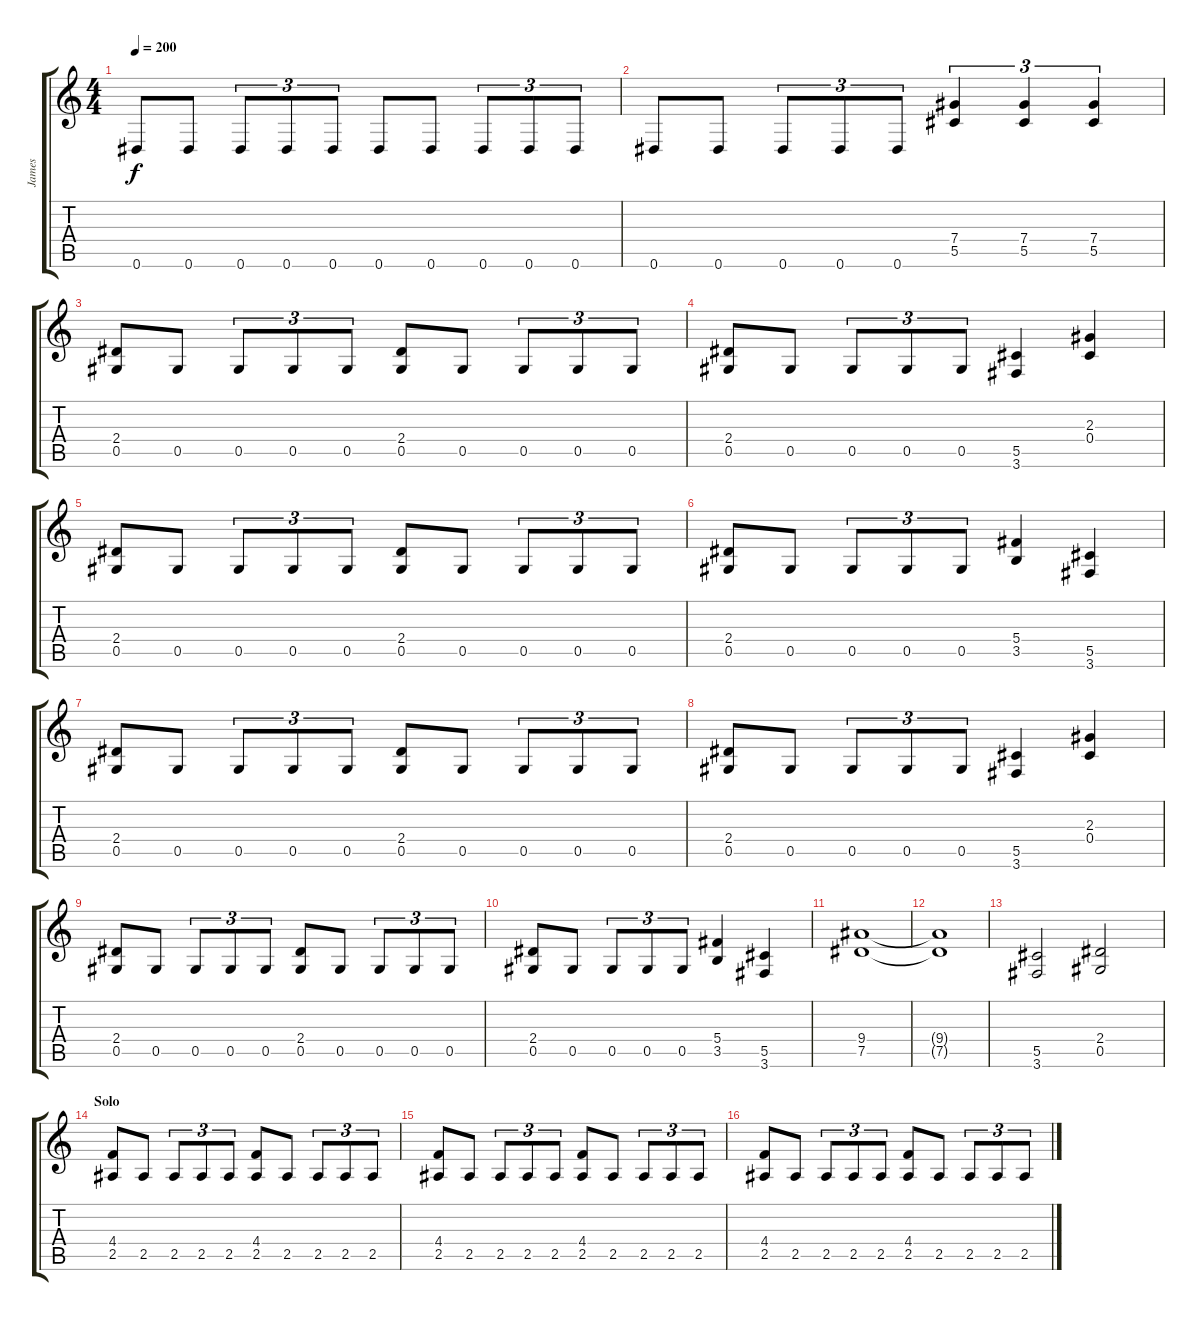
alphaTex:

\track ("James" "James") {instrument distortionguitar}
\staff {score tabs}
\tuning (Eb4 Bb3 Gb3 Db3 Ab2 Eb2) {hide}
\ts (4 4)
\tempo 200
\clef g2
\ks c
0.6.8{dy f} 0.6.8 0.6.8{tu (3 2)} 0.6.8{tu (3 2)} 0.6.8{tu (3 2)} 0.6.8 0.6.8 0.6.8{tu (3 2)} 0.6.8{tu (3 2)} 0.6.8{tu (3 2)} |
0.6.8 0.6.8 0.6.8{tu (3 2)} 0.6.8{tu (3 2)} 0.6.8{tu (3 2)} (7.4 5.5).4{tu (3 2)} (7.4 5.5).4{tu (3 2)} (7.4 5.5).4{tu (3 2)} |
(2.4 0.5).8 0.5.8 0.5.8{tu (3 2)} 0.5.8{tu (3 2)} 0.5.8{tu (3 2)} (2.4 0.5).8 0.5.8 0.5.8{tu (3 2)} 0.5.8{tu (3 2)} 0.5.8{tu (3 2)} |
(2.4 0.5).8 0.5.8 0.5.8{tu (3 2)} 0.5.8{tu (3 2)} 0.5.8{tu (3 2)} (5.5 3.6).4 (2.3 0.4).4 |
(2.4 0.5).8 0.5.8 0.5.8{tu (3 2)} 0.5.8{tu (3 2)} 0.5.8{tu (3 2)} (2.4 0.5).8 0.5.8 0.5.8{tu (3 2)} 0.5.8{tu (3 2)} 0.5.8{tu (3 2)} |
(2.4 0.5).8 0.5.8 0.5.8{tu (3 2)} 0.5.8{tu (3 2)} 0.5.8{tu (3 2)} (5.4 3.5).4 (5.5 3.6).4 |
(2.4 0.5).8 0.5.8 0.5.8{tu (3 2)} 0.5.8{tu (3 2)} 0.5.8{tu (3 2)} (2.4 0.5).8 0.5.8 0.5.8{tu (3 2)} 0.5.8{tu (3 2)} 0.5.8{tu (3 2)} |
(2.4 0.5).8 0.5.8 0.5.8{tu (3 2)} 0.5.8{tu (3 2)} 0.5.8{tu (3 2)} (5.5 3.6).4 (2.3 0.4).4 |
(2.4 0.5).8 0.5.8 0.5.8{tu (3 2)} 0.5.8{tu (3 2)} 0.5.8{tu (3 2)} (2.4 0.5).8 0.5.8 0.5.8{tu (3 2)} 0.5.8{tu (3 2)} 0.5.8{tu (3 2)} |
(2.4 0.5).8 0.5.8 0.5.8{tu (3 2)} 0.5.8{tu (3 2)} 0.5.8{tu (3 2)} (5.4 3.5).4 (5.5 3.6).4 |
(9.4 7.5).1 |
(9.4{t} 7.5{t}).1 |
(5.5 3.6).2 (2.4 0.5).2 |
\section ("" "Solo")
(4.4 2.5).8 2.5.8 2.5.8{tu (3 2)} 2.5.8{tu (3 2)} 2.5.8{tu (3 2)} (4.4 2.5).8 2.5.8 2.5.8{tu (3 2)} 2.5.8{tu (3 2)} 2.5.8{tu (3 2)} |
(4.4 2.5).8 2.5.8 2.5.8{tu (3 2)} 2.5.8{tu (3 2)} 2.5.8{tu (3 2)} (4.4 2.5).8 2.5.8 2.5.8{tu (3 2)} 2.5.8{tu (3 2)} 2.5.8{tu (3 2)} |
(4.4 2.5).8 2.5.8 2.5.8{tu (3 2)} 2.5.8{tu (3 2)} 2.5.8{tu (3 2)} (4.4 2.5).8 2.5.8 2.5.8{tu (3 2)} 2.5.8{tu (3 2)} 2.5.8{tu (3 2)}
